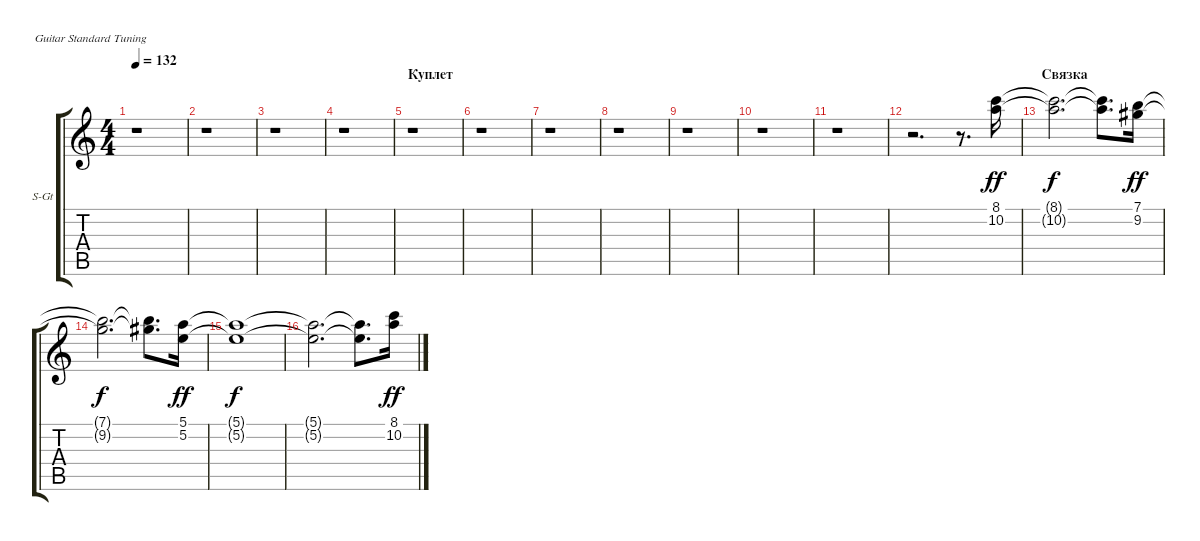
\bracketExtendMode groupsimilarinstruments
\firstSystemTrackNameOrientation horizontal
\otherSystemsTrackNameOrientation horizontal
\track ("Кирилл Покровский" "S-Gt") {instrument churchorgan}
\staff {score tabs}
\tuning (E4 B3 G3 D3 A2 E2)
\displaytranspose 12
\ts (4 4)
\tempo 132
\clef g2
\ks c
r.1{dy f} |
r.1 |
r.1 |
r.1 |
\section ("" "Куплет")
r.1 |
r.1 |
r.1 |
r.1 |
r.1 |
r.1 |
r.1 |
r.2{d} r.8{d} (8.1 10.2).16{dy ff} |
\section ("" "Связка")
(8.1{t} 10.2{t}).2{d dy f} (8.1{t} 10.2{t}).8{d} (7.1 9.2).16{dy ff} |
(7.1{t} 9.2{t}).2{d dy f} (7.1{t} 9.2{t}).8{d} (5.1 5.2).16{dy ff} |
(5.1{t} 5.2{t}).1{dy f} |
(5.1{t} 5.2{t}).2{d} (5.1{t} 5.2{t}).8{d} (8.1 10.2).16{dy ff}
